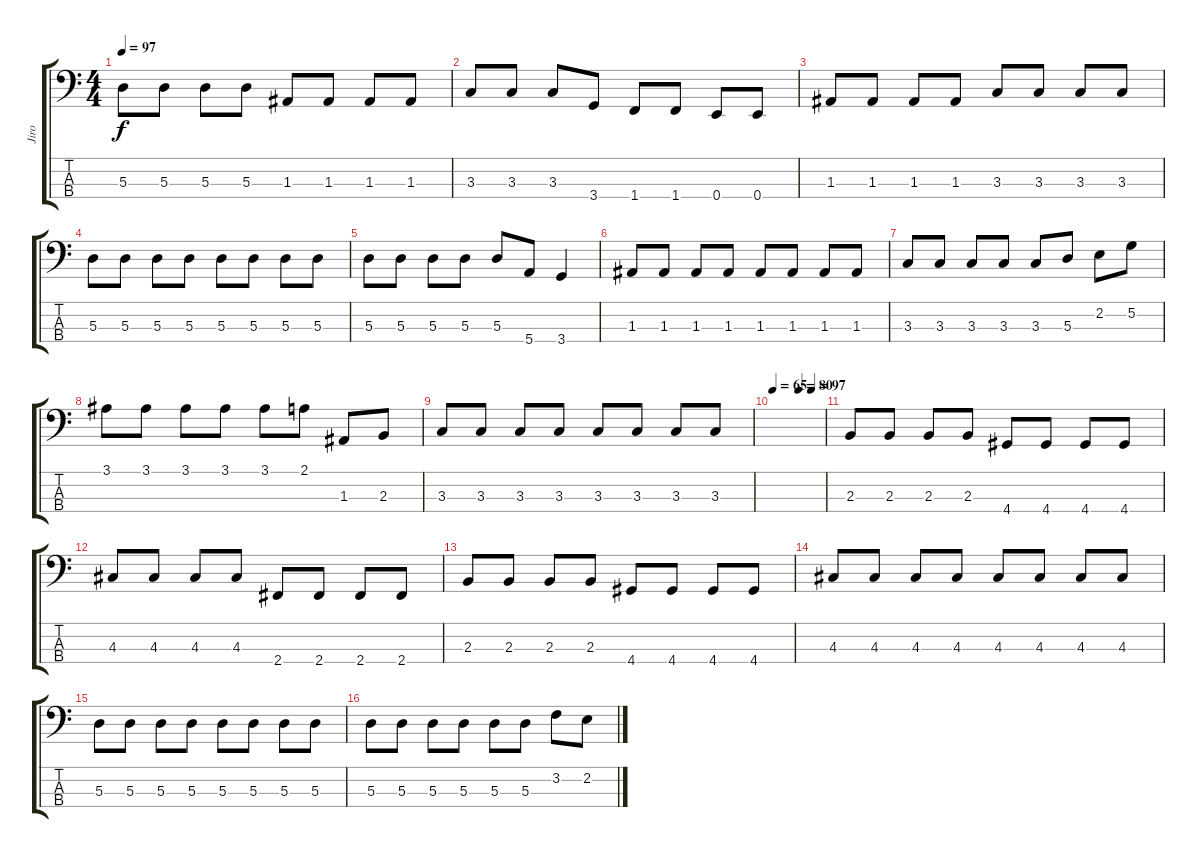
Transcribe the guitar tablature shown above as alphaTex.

\track ("Jiro" "Jiro") {instrument electricbasspick}
\staff {score tabs}
\tuning (G2 D2 A1 E1) {hide}
\ts (4 4)
\tempo 97
\clef f4
\ks c
5.3.8{dy f} 5.3.8 5.3.8 5.3.8 1.3.8 1.3.8 1.3.8 1.3.8 |
3.3.8 3.3.8 3.3.8 3.4.8 1.4.8 1.4.8 0.4.8 0.4.8 |
1.3.8 1.3.8 1.3.8 1.3.8 3.3.8 3.3.8 3.3.8 3.3.8 |
5.3.8 5.3.8 5.3.8 5.3.8 5.3.8 5.3.8 5.3.8 5.3.8 |
5.3.8 5.3.8 5.3.8 5.3.8 5.3.8 5.4.8 3.4.4 |
1.3.8 1.3.8 1.3.8 1.3.8 1.3.8 1.3.8 1.3.8 1.3.8 |
3.3.8 3.3.8 3.3.8 3.3.8 3.3.8 5.3.8 2.2.8 5.2.8 |
3.1.8 3.1.8 3.1.8 3.1.8 3.1.8 2.1.8 1.3.8 2.3.8 |
3.3.8 3.3.8 3.3.8 3.3.8 3.3.8 3.3.8 3.3.8 3.3.8 |
\tempo 65
\tempo (80 0.5)
\tempo (97 0.75)
|
2.3.8 2.3.8 2.3.8 2.3.8 4.4.8 4.4.8 4.4.8 4.4.8 |
4.3.8 4.3.8 4.3.8 4.3.8 2.4.8 2.4.8 2.4.8 2.4.8 |
2.3.8 2.3.8 2.3.8 2.3.8 4.4.8 4.4.8 4.4.8 4.4.8 |
4.3.8 4.3.8 4.3.8 4.3.8 4.3.8 4.3.8 4.3.8 4.3.8 |
5.3.8 5.3.8 5.3.8 5.3.8 5.3.8 5.3.8 5.3.8 5.3.8 |
5.3.8 5.3.8 5.3.8 5.3.8 5.3.8 5.3.8 3.2.8 2.2.8
